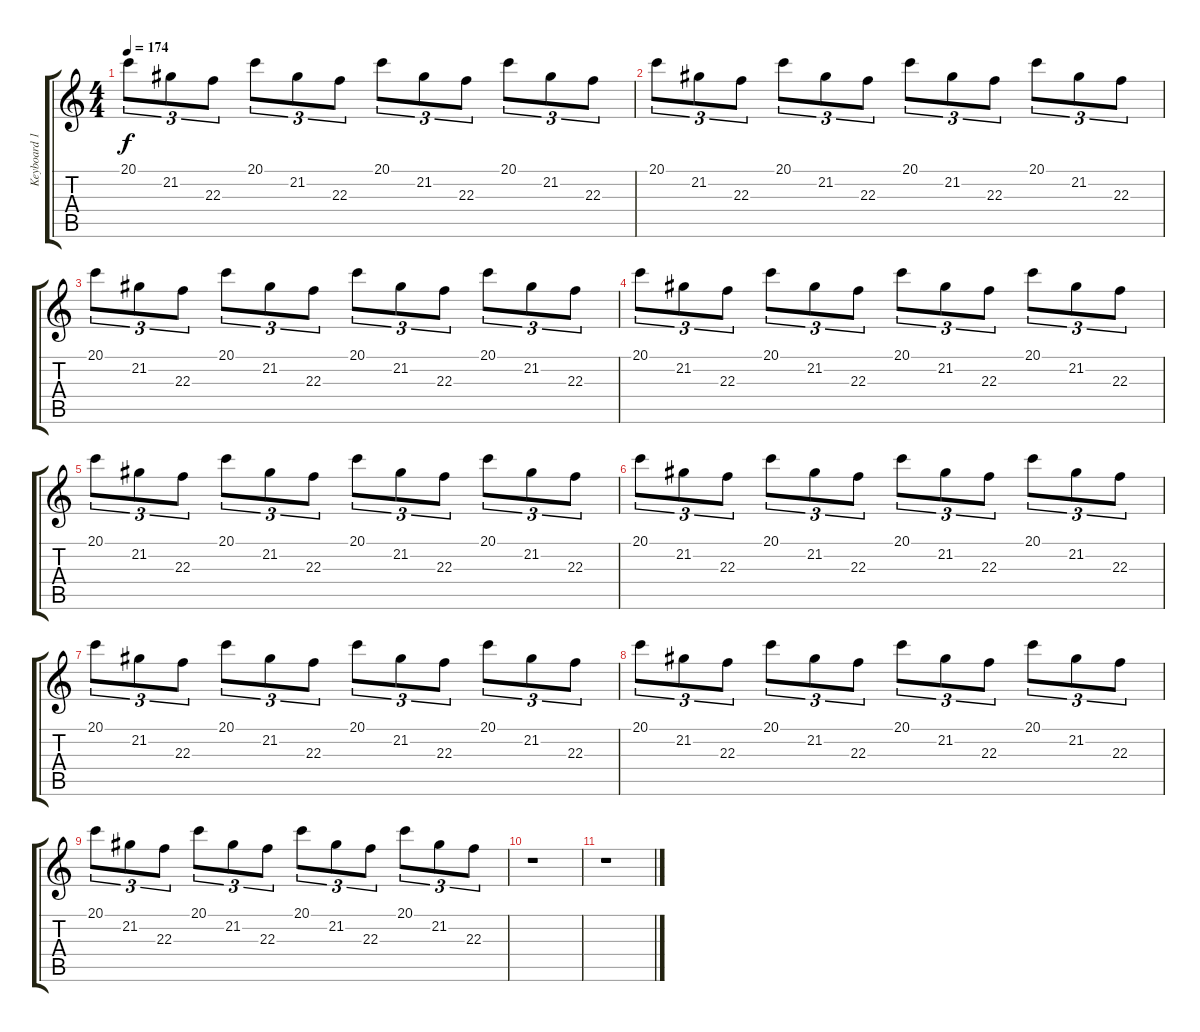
\track ("Keyboard 1." "Keyboard 1") {instrument fx5brightness}
\staff {score tabs}
\tuning (E4 B3 G3 D3 A2 E2) {hide}
\ts (4 4)
\tempo 174
\clef g2
\ks c
20.1.8{tu (3 2) dy f} 21.2.8{tu (3 2)} 22.3.8{tu (3 2)} 20.1.8{tu (3 2)} 21.2.8{tu (3 2)} 22.3.8{tu (3 2)} 20.1.8{tu (3 2)} 21.2.8{tu (3 2)} 22.3.8{tu (3 2)} 20.1.8{tu (3 2)} 21.2.8{tu (3 2)} 22.3.8{tu (3 2)} |
20.1.8{tu (3 2)} 21.2.8{tu (3 2)} 22.3.8{tu (3 2)} 20.1.8{tu (3 2)} 21.2.8{tu (3 2)} 22.3.8{tu (3 2)} 20.1.8{tu (3 2)} 21.2.8{tu (3 2)} 22.3.8{tu (3 2)} 20.1.8{tu (3 2)} 21.2.8{tu (3 2)} 22.3.8{tu (3 2)} |
20.1.8{tu (3 2)} 21.2.8{tu (3 2)} 22.3.8{tu (3 2)} 20.1.8{tu (3 2)} 21.2.8{tu (3 2)} 22.3.8{tu (3 2)} 20.1.8{tu (3 2)} 21.2.8{tu (3 2)} 22.3.8{tu (3 2)} 20.1.8{tu (3 2)} 21.2.8{tu (3 2)} 22.3.8{tu (3 2)} |
20.1.8{tu (3 2)} 21.2.8{tu (3 2)} 22.3.8{tu (3 2)} 20.1.8{tu (3 2)} 21.2.8{tu (3 2)} 22.3.8{tu (3 2)} 20.1.8{tu (3 2)} 21.2.8{tu (3 2)} 22.3.8{tu (3 2)} 20.1.8{tu (3 2)} 21.2.8{tu (3 2)} 22.3.8{tu (3 2)} |
20.1.8{tu (3 2)} 21.2.8{tu (3 2)} 22.3.8{tu (3 2)} 20.1.8{tu (3 2)} 21.2.8{tu (3 2)} 22.3.8{tu (3 2)} 20.1.8{tu (3 2)} 21.2.8{tu (3 2)} 22.3.8{tu (3 2)} 20.1.8{tu (3 2)} 21.2.8{tu (3 2)} 22.3.8{tu (3 2)} |
20.1.8{tu (3 2)} 21.2.8{tu (3 2)} 22.3.8{tu (3 2)} 20.1.8{tu (3 2)} 21.2.8{tu (3 2)} 22.3.8{tu (3 2)} 20.1.8{tu (3 2)} 21.2.8{tu (3 2)} 22.3.8{tu (3 2)} 20.1.8{tu (3 2)} 21.2.8{tu (3 2)} 22.3.8{tu (3 2)} |
20.1.8{tu (3 2)} 21.2.8{tu (3 2)} 22.3.8{tu (3 2)} 20.1.8{tu (3 2)} 21.2.8{tu (3 2)} 22.3.8{tu (3 2)} 20.1.8{tu (3 2)} 21.2.8{tu (3 2)} 22.3.8{tu (3 2)} 20.1.8{tu (3 2)} 21.2.8{tu (3 2)} 22.3.8{tu (3 2)} |
20.1.8{tu (3 2)} 21.2.8{tu (3 2)} 22.3.8{tu (3 2)} 20.1.8{tu (3 2)} 21.2.8{tu (3 2)} 22.3.8{tu (3 2)} 20.1.8{tu (3 2)} 21.2.8{tu (3 2)} 22.3.8{tu (3 2)} 20.1.8{tu (3 2)} 21.2.8{tu (3 2)} 22.3.8{tu (3 2)} |
20.1.8{tu (3 2)} 21.2.8{tu (3 2)} 22.3.8{tu (3 2)} 20.1.8{tu (3 2)} 21.2.8{tu (3 2)} 22.3.8{tu (3 2)} 20.1.8{tu (3 2)} 21.2.8{tu (3 2)} 22.3.8{tu (3 2)} 20.1.8{tu (3 2)} 21.2.8{tu (3 2)} 22.3.8{tu (3 2)} |
r.1 |
r.1
